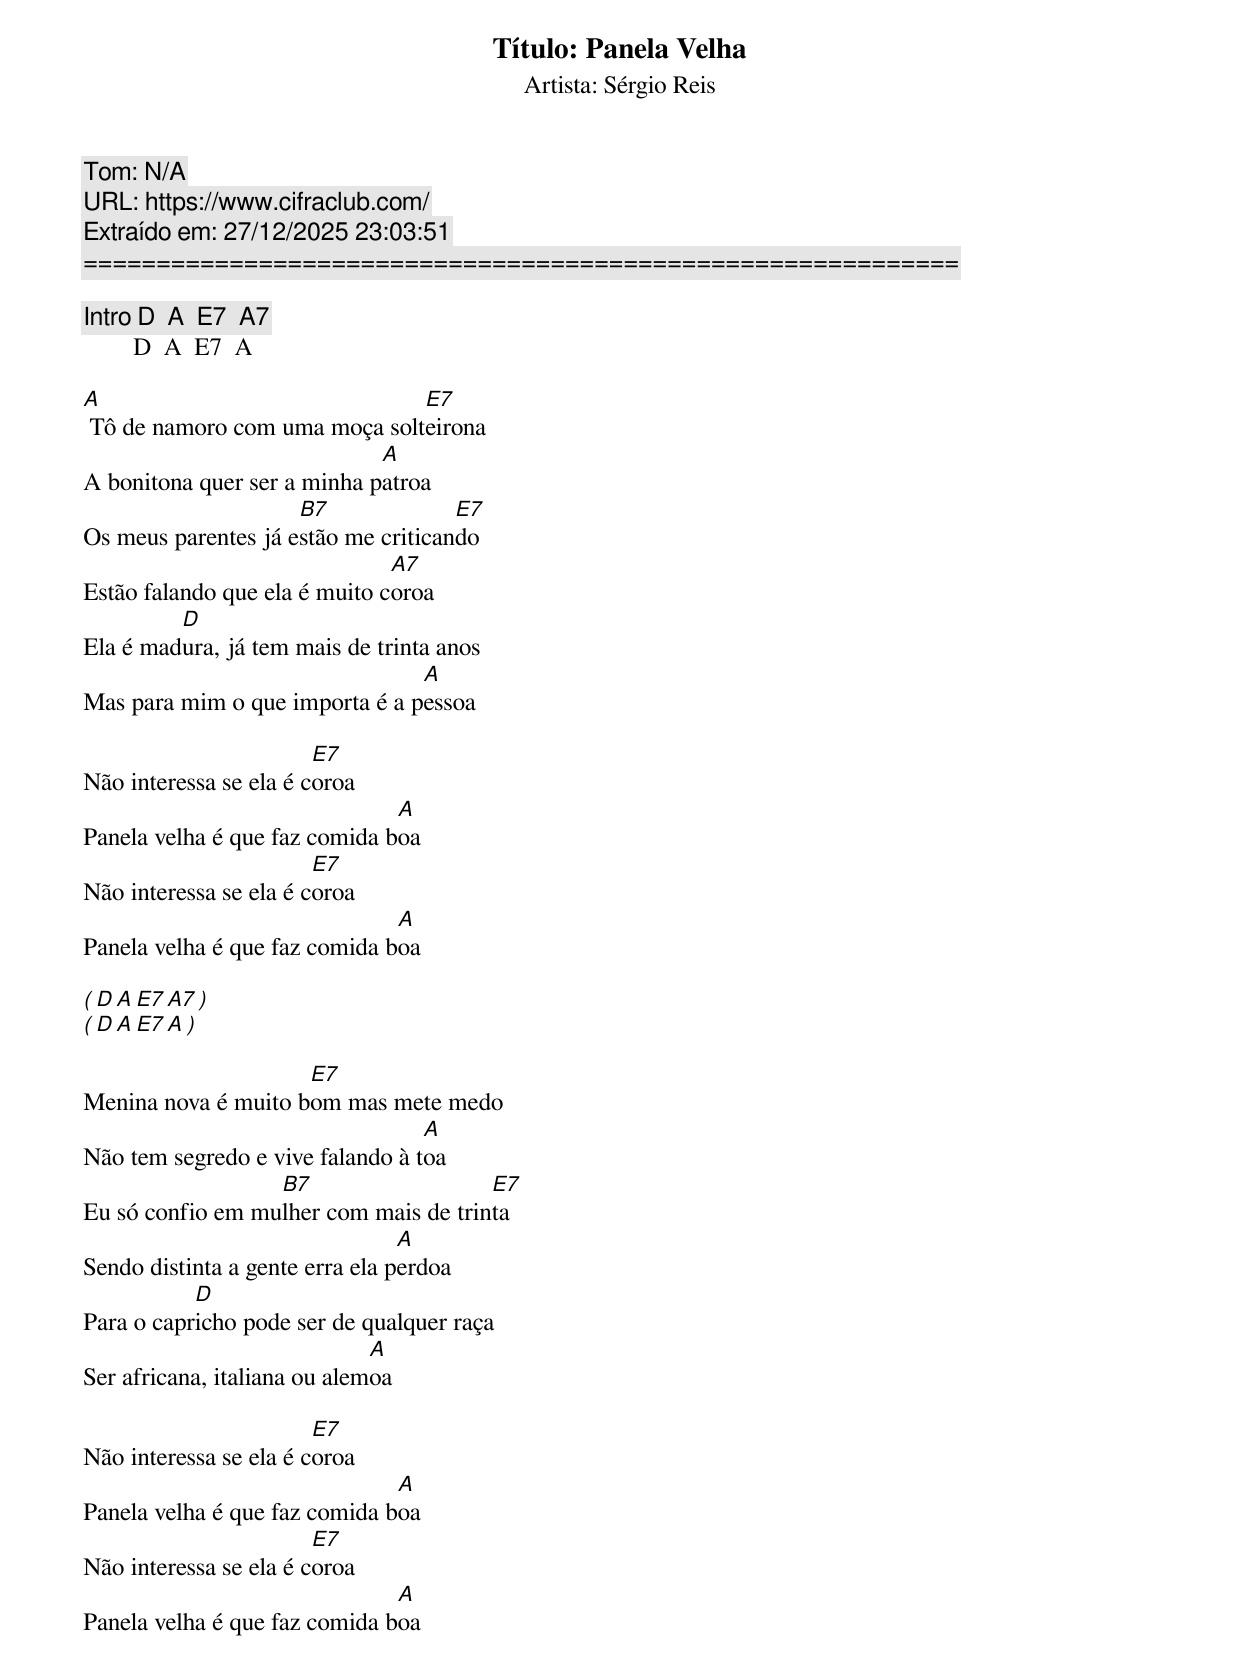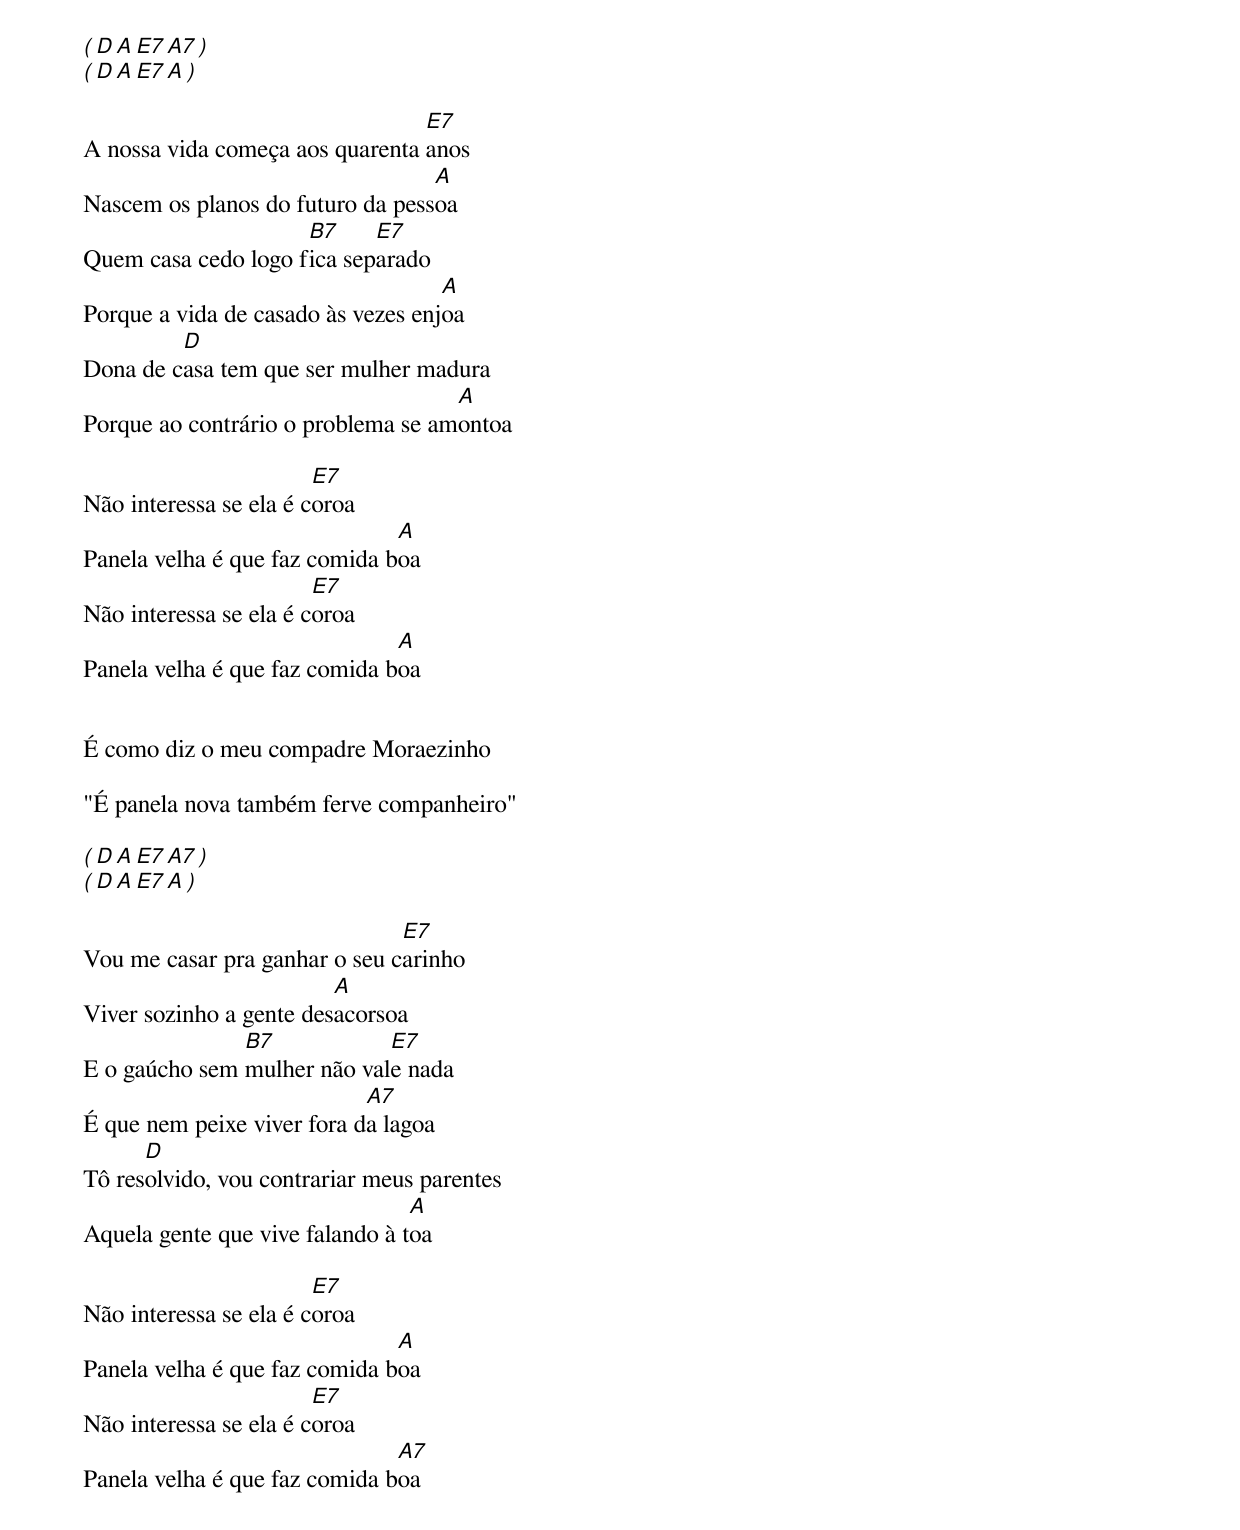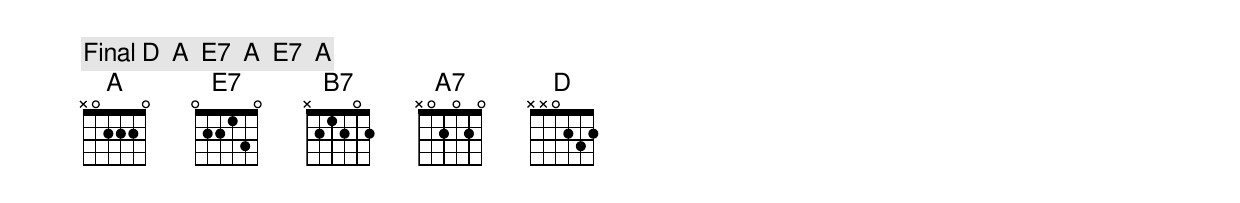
Título: Panela Velha
Artista: Sérgio Reis
Tom: N/A
URL: https://www.cifraclub.com/
Extraído em: 27/12/2025 23:03:51
============================================================

[Intro] D  A  E7  A7
        D  A  E7  A

A                              E7
 Tô de namoro com uma moça solteirona
                             A
A bonitona quer ser a minha patroa
                     B7              E7
Os meus parentes já estão me criticando
                               A7
Estão falando que ela é muito coroa
         D
Ela é madura, já tem mais de trinta anos
                                A
Mas para mim o que importa é a pessoa

                        E7
Não interessa se ela é coroa
                               A
Panela velha é que faz comida boa
                        E7
Não interessa se ela é coroa
                               A
Panela velha é que faz comida boa

( D  A  E7  A7 )
( D  A  E7  A )

                     E7
Menina nova é muito bom mas mete medo
                                  A
Não tem segredo e vive falando à toa
                  B7                   E7
Eu só confio em mulher com mais de trinta
                                 A
Sendo distinta a gente erra ela perdoa
           D
Para o capricho pode ser de qualquer raça
                              A
Ser africana, italiana ou alemoa

                        E7
Não interessa se ela é coroa
                               A
Panela velha é que faz comida boa
                        E7
Não interessa se ela é coroa
                               A
Panela velha é que faz comida boa

( D  A  E7  A7 )
( D  A  E7  A )

                                 E7
A nossa vida começa aos quarenta anos
                                  A
Nascem os planos do futuro da pessoa
                     B7     E7
Quem casa cedo logo fica separado
                                    A
Porque a vida de casado às vezes enjoa
         D
Dona de casa tem que ser mulher madura
                                    A
Porque ao contrário o problema se amontoa

                        E7
Não interessa se ela é coroa
                               A
Panela velha é que faz comida boa
                        E7
Não interessa se ela é coroa
                               A
Panela velha é que faz comida boa


É como diz o meu compadre Moraezinho

"É panela nova também ferve companheiro"

( D  A  E7  A7 )
( D  A  E7  A )

                               E7
Vou me casar pra ganhar o seu carinho
                         A
Viver sozinho a gente desacorsoa
               B7            E7
E o gaúcho sem mulher não vale nada
                            A7
É que nem peixe viver fora da lagoa
      D
Tô resolvido, vou contrariar meus parentes
                                 A
Aquela gente que vive falando à toa

                        E7
Não interessa se ela é coroa
                               A
Panela velha é que faz comida boa
                        E7
Não interessa se ela é coroa
                               A7
Panela velha é que faz comida boa

[Final] D  A  E7  A  E7  A
